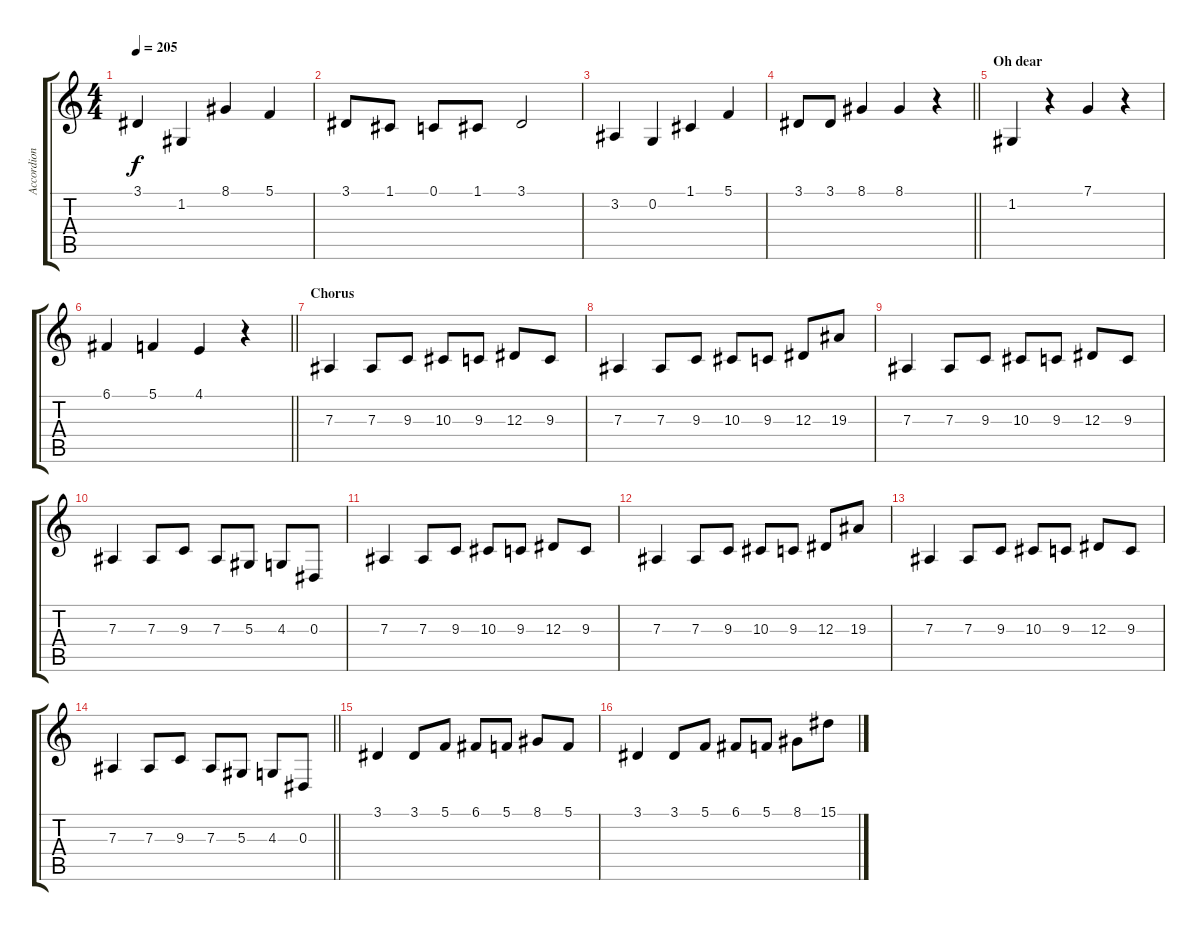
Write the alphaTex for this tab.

\track ("Accordion" "Accordion") {instrument accordion}
\staff {score tabs}
\tuning (C4 G3 Eb3 Bb2 F2 C2) {hide}
\ts (4 4)
\tempo 205
\clef g2
\ks c
3.1.4{dy f} 1.2.4 8.1.4 5.1.4 |
3.1.8 1.1.8 0.1.8 1.1.8 3.1.2 |
3.2.4 0.2.4 1.1.4 5.1.4 |
\barLineRight lightlight
3.1.8 3.1.8 8.1.4 8.1.4 r.4 |
\section ("" "Oh dear")
1.2.4 r.4 7.1.4 r.4 |
\barLineRight lightlight
6.1.4 5.1.4 4.1.4 r.4 |
\section ("" "Chorus")
7.3.4 7.3.8 9.3.8 10.3.8 9.3.8 12.3.8 9.3.8 |
7.3.4 7.3.8 9.3.8 10.3.8 9.3.8 12.3.8 19.3.8 |
7.3.4 7.3.8 9.3.8 10.3.8 9.3.8 12.3.8 9.3.8 |
7.3.4 7.3.8 9.3.8 7.3.8 5.3.8 4.3.8 0.3.8 |
7.3.4 7.3.8 9.3.8 10.3.8 9.3.8 12.3.8 9.3.8 |
7.3.4 7.3.8 9.3.8 10.3.8 9.3.8 12.3.8 19.3.8 |
7.3.4 7.3.8 9.3.8 10.3.8 9.3.8 12.3.8 9.3.8 |
\barLineRight lightlight
7.3.4 7.3.8 9.3.8 7.3.8 5.3.8 4.3.8 0.3.8 |
3.1.4 3.1.8 5.1.8 6.1.8 5.1.8 8.1.8 5.1.8 |
3.1.4 3.1.8 5.1.8 6.1.8 5.1.8 8.1.8 15.1.8
